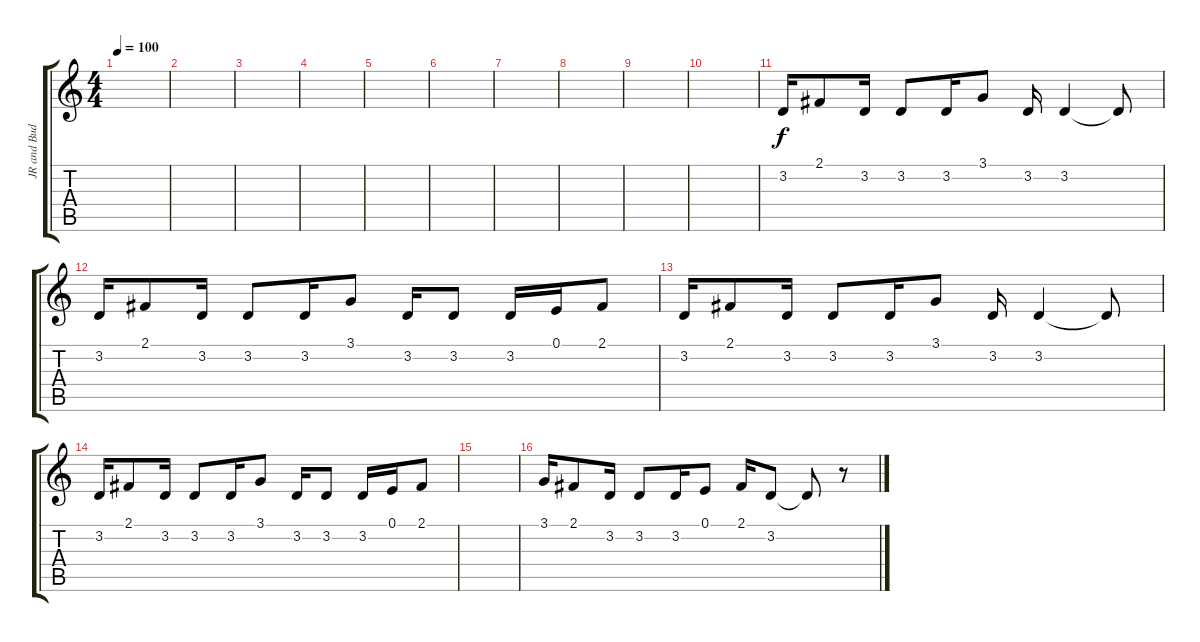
\track ("JR and Buddy" "JR and Bud") {instrument tenorsax}
\staff {score tabs}
\tuning (E4 B3 G3 D3 A2 E2) {hide}
\ts (4 4)
\tempo 100
\clef g2
\ks c
|
|
|
|
|
|
|
|
|
|
3.2.16 2.1.8 3.2.16 3.2.8 3.2.16 3.1.8 3.2.16 3.2.4 3.2{t}.8 |
3.2.16 2.1.8 3.2.16 3.2.8 3.2.16 3.1.8 3.2.16 3.2.8 3.2.16 0.1.16 2.1.8 |
3.2.16 2.1.8 3.2.16 3.2.8 3.2.16 3.1.8 3.2.16 3.2.4 3.2{t}.8 |
3.2.16 2.1.8 3.2.16 3.2.8 3.2.16 3.1.8 3.2.16 3.2.8 3.2.16 0.1.16 2.1.8 |
|
3.1.16 2.1.8 3.2.16 3.2.8 3.2.16 0.1.8 2.1.16 3.2.8 3.2{t}.8 r.8
